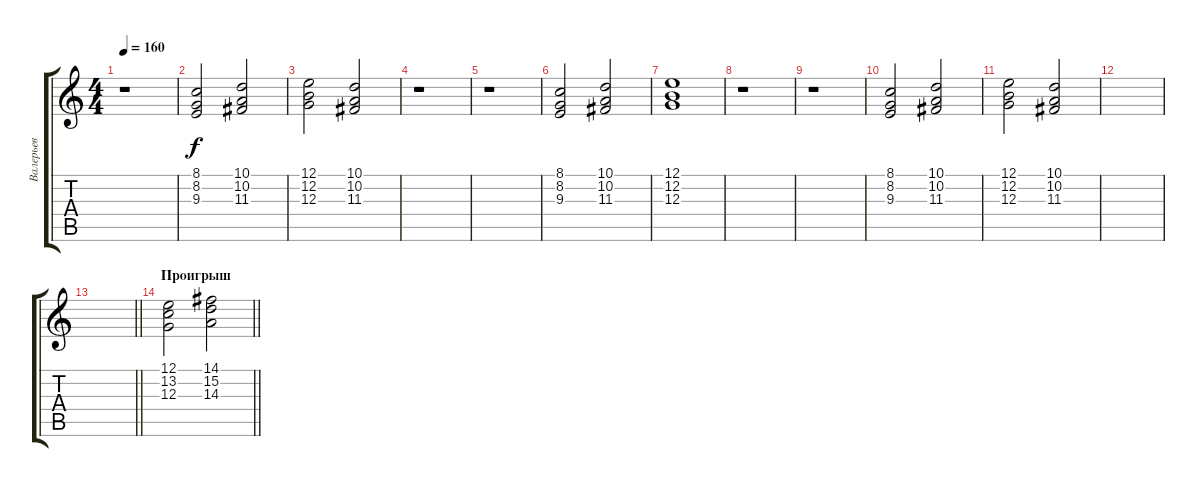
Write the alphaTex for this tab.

\track ("Валерьев" "Валерьев") {instrument clarinet}
\staff {score tabs}
\tuning (E4 B3 G3 D3 A2 E2) {hide}
\ts (4 4)
\tempo 160
\clef g2
\ks c
r.1{dy f} |
(8.1 8.2 9.3).2 (10.1 10.2 11.3).2 |
(12.1 12.2 12.3).2 (10.1 10.2 11.3).2 |
r.1 |
r.1 |
(8.1 8.2 9.3).2 (10.1 10.2 11.3).2 |
(12.1 12.2 12.3).1 |
r.1 |
r.1 |
(8.1 8.2 9.3).2 (10.1 10.2 11.3).2 |
(12.1 12.2 12.3).2 (10.1 10.2 11.3).2 |
|
\barLineRight lightlight
|
\section ("" "Проигрыш")
\barLineRight lightlight
(12.1 13.2 12.3).2 (14.1 15.2 14.3).2
